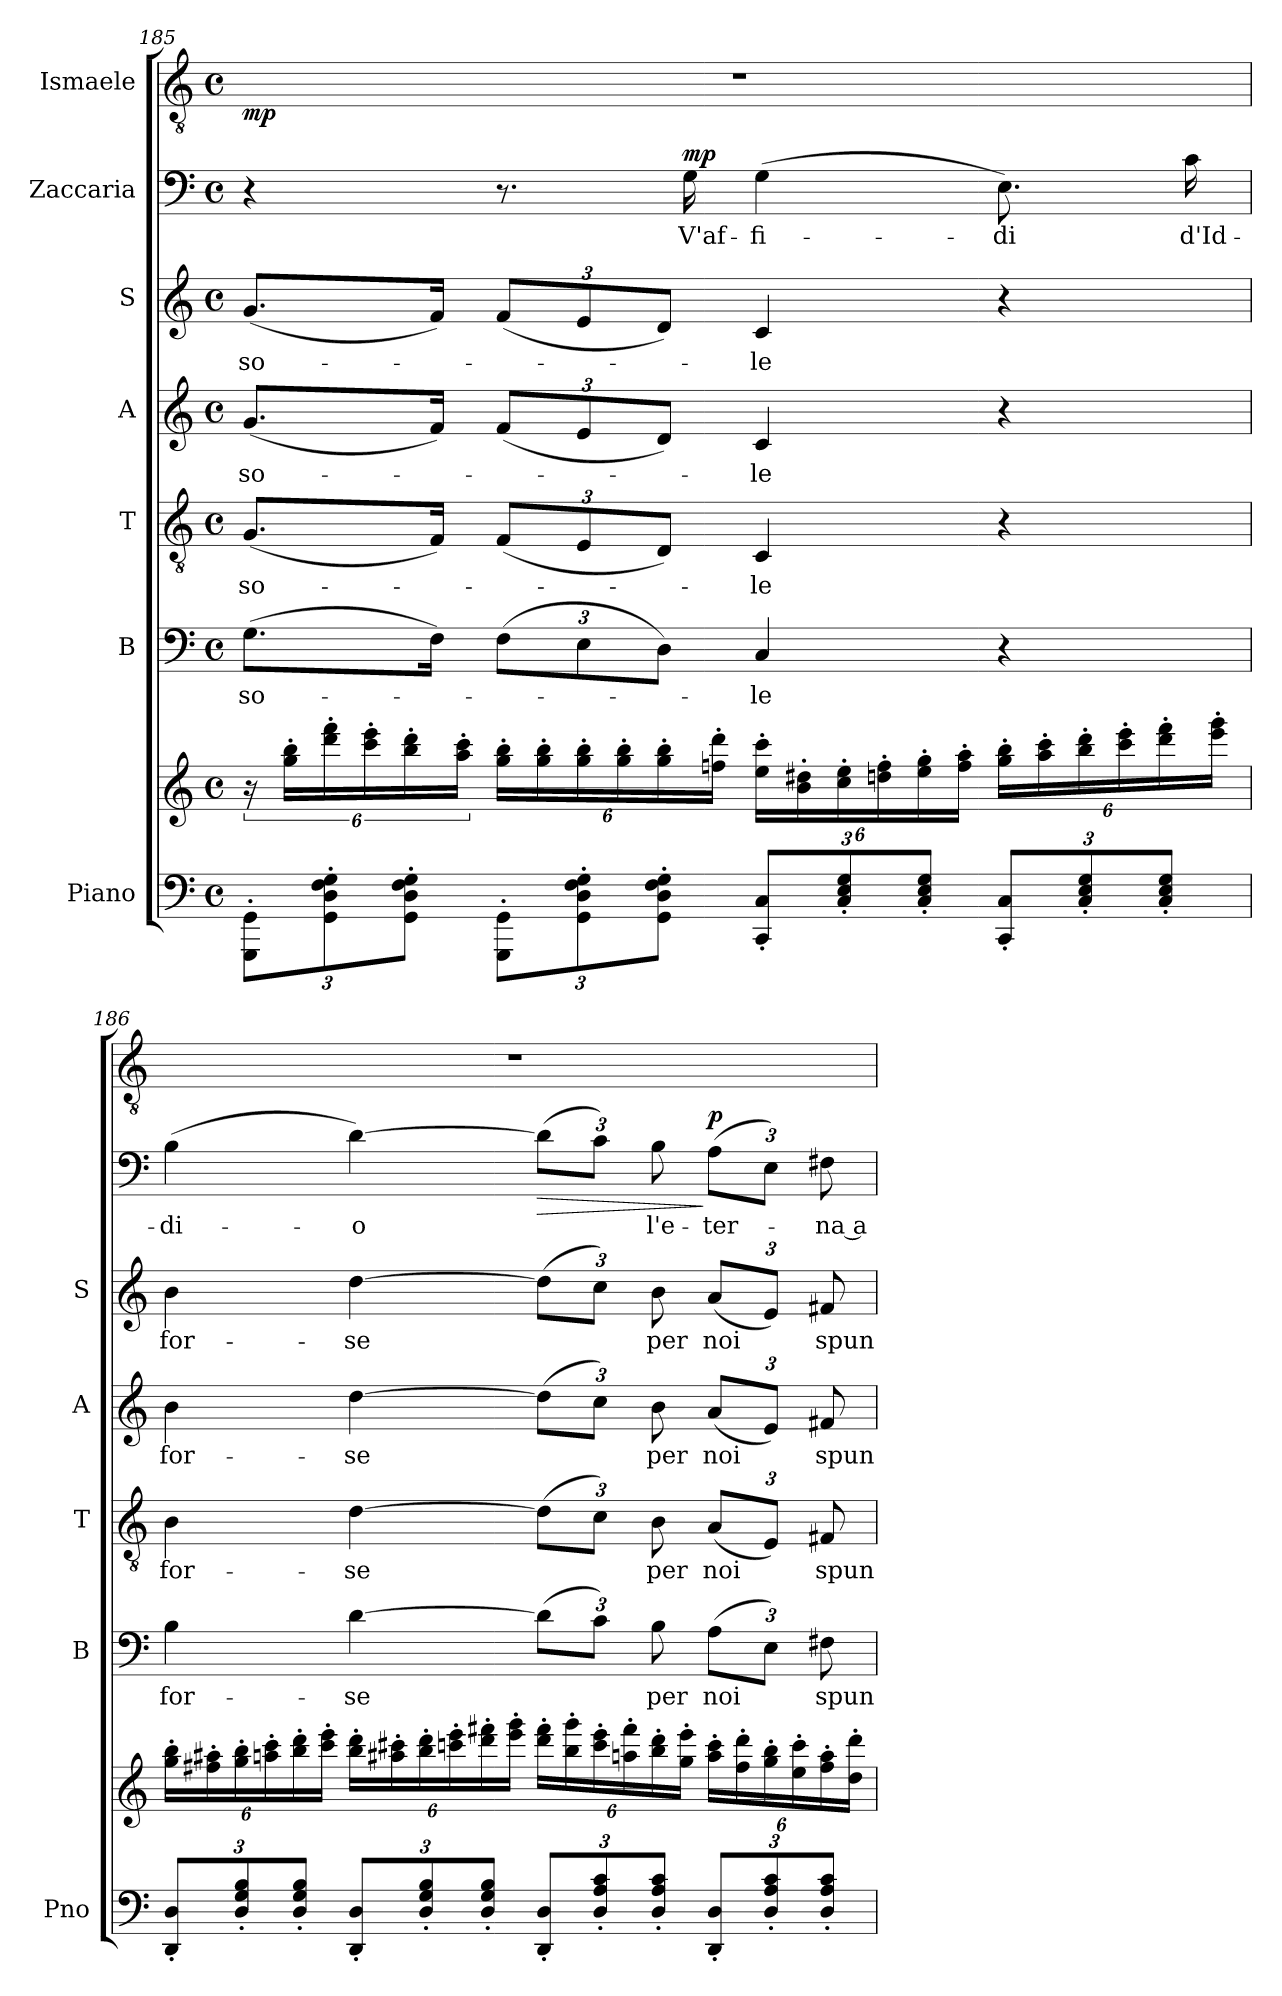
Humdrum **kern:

**kern	**kern	**kern	**text	**kern	**text	**kern	**text	**kern	**text	**kern	**text	**dynam	**kern	**dynam
*part7	*part7	*part6	*part6	*part5	*part5	*part4	*part4	*part3	*part3	*part2	*part2	*part2	*part1	*part1
*staff8	*staff7	*staff6	*staff6	*staff5	*staff5	*staff4	*staff4	*staff3	*staff3	*staff2	*staff2	*staff2	*staff1	*staff1
*I"Piano	*	*I"B	*	*I"T	*	*I"A	*	*I"S	*	*I"Zaccaria	*	*	*I"Ismaele	*
*I'Pno	*	*I'B	*	*I'T	*	*I'A	*	*I'S	*	*	*	*	*	*
!!LO:PB:g=z
*clefF4	*clefG2	*clefF4	*	*clefGv2	*	*clefG2	*	*clefG2	*	*clefF4	*	*	*clefGv2	*
*k[]	*k[]	*k[]	*	*k[]	*	*k[]	*	*k[]	*	*k[]	*	*	*k[]	*
*M4/4	*M4/4	*M4/4	*	*M4/4	*	*M4/4	*	*M4/4	*	*M4/4	*	*	*M4/4	*
*met(c)	*met(c)	*met(c)	*	*met(c)	*	*met(c)	*	*met(c)	*	*met(c)	*	*	*met(c)	*
*Xbrackettup	*	*	*	*	*	*	*	*	*	*	*	*	*	*
=185	=185	=185	=185	=185	=185	=185	=185	=185	=185	=185	=185	=185	=185	=185
!	!	!	!LO:LY:b	!	!LO:LY:b	!	!LO:LY:b	!	!LO:LY:b	!	!	!	!	!LO:DY:b
12GGG\' 12GG\'L	24r	(8.G\L	so-	(>8.G/L	so-	(>8.g/L	so-	(>8.g/L	so-	4r	.	.	1r	mp
.	24gg!\' 24bb!\'LL	.	.	.	.	.	.	.	.	.	.	.	.	.
12GG\' 12D\' 12F\' 12G\'	24ddd!\' 24fff!\'	.	.	.	.	.	.	.	.	.	.	.	.	.
.	24ccc!\' 24eee!\'	.	.	.	.	.	.	.	.	.	.	.	.	.
12GG\' 12D\' 12F\' 12G\'J	24bb!\' 24ddd!\'	.	.	.	.	.	.	.	.	.	.	.	.	.
.	.	16F\Jk)	.	16F/Jk)	.	16f/Jk)	.	16f/Jk)	.	.	.	.	.	.
.	24aa!\' 24ccc!\'JJ	.	.	.	.	.	.	.	.	.	.	.	.	.
*	*Xbrackettup	*Xbrackettup	*	*Xbrackettup	*	*Xbrackettup	*	*Xbrackettup	*	*	*	*	*	*
12GGG\' 12GG\'L	24gg!\' 24bb!\'LL	(12F\L	.	(>12F/L	.	(>12f/L	.	(>12f/L	.	8.r	.	.	.	.
.	24gg!\' 24bb!\'	.	.	.	.	.	.	.	.	.	.	.	.	.
12GG\' 12D\' 12F\' 12G\'	24gg!\' 24bb!\'	12E\	.	12E/	.	12e/	.	12e/	.	.	.	.	.	.
.	24gg!\' 24bb!\'	.	.	.	.	.	.	.	.	.	.	.	.	.
12GG\' 12D\' 12F\' 12G\'J	24gg!\' 24bb!\'	12D\J)	.	12D/J)	.	12d/J)	.	12d/J)	.	.	.	.	.	.
!	!	!	!	!	!	!	!	!	!	!	!LO:LY:b	!LO:DY:a	!	!
.	.	.	.	.	.	.	.	.	.	16G\	V'af-	mp	.	.
.	24ffn!\' 24ddd!\'JJ	.	.	.	.	.	.	.	.	.	.	.	.	.
!	!	!	!LO:LY:b	!	!LO:LY:b	!	!LO:LY:b	!	!LO:LY:b	!	!LO:LY:b	!	!	!
12CC/' 12C/'L	24ee!\' 24ccc!\'LL	4C/	-le	4C/	-le	4c/	-le	4c/	-le	(4G\	-fi-	.	.	.
.	24b!\' 24dd#X!\'	.	.	.	.	.	.	.	.	.	.	.	.	.
12C/' 12E/' 12G/'	24cc!\' 24ee!\'	.	.	.	.	.	.	.	.	.	.	.	.	.
.	24ddn!\' 24ff!\'	.	.	.	.	.	.	.	.	.	.	.	.	.
12C/' 12E/' 12G/'J	24ee!\' 24gg!\'	.	.	.	.	.	.	.	.	.	.	.	.	.
.	24ff!\' 24aa!\'JJ	.	.	.	.	.	.	.	.	.	.	.	.	.
!	!	!	!	!	!	!	!	!	!	!	!LO:LY:b	!	!	!
12CC/' 12C/'L	24gg!\' 24bb!\'LL	4r	.	4r	.	4r	.	4r	.	8.E\)	-di	.	.	.
.	24aa!\' 24ccc!\'	.	.	.	.	.	.	.	.	.	.	.	.	.
12C/' 12E/' 12G/'	24bb!\' 24ddd!\'	.	.	.	.	.	.	.	.	.	.	.	.	.
.	24ccc!\' 24eee!\'	.	.	.	.	.	.	.	.	.	.	.	.	.
12C/' 12E/' 12G/'J	24ddd!\' 24fff!\'	.	.	.	.	.	.	.	.	.	.	.	.	.
!	!	!	!	!	!	!	!	!	!	!	!LO:LY:b	!	!	!
.	.	.	.	.	.	.	.	.	.	16c\	d'Id-	.	.	.
.	24eee!\' 24ggg!\'JJ	.	.	.	.	.	.	.	.	.	.	.	.	.
!!LO:PB:g=z
=186	=186	=186	=186	=186	=186	=186	=186	=186	=186	=186	=186	=186	=186	=186
!	!	!	!LO:LY:b	!	!LO:LY:b	!	!LO:LY:b	!	!LO:LY:b	!	!LO:LY:b	!	!	!
12DD/' 12D/'L	24gg!\' 24bb!\'LL	4B\	for-	4B\	for-	4b\	for-	4b\	for-	(4B\	-di-	.	1r	.
.	24ff#X!\' 24aa#X!\'	.	.	.	.	.	.	.	.	.	.	.	.	.
12D/' 12G/' 12B/'	24gg!\' 24bb!\'	.	.	.	.	.	.	.	.	.	.	.	.	.
.	24aan!\' 24ccc!\'	.	.	.	.	.	.	.	.	.	.	.	.	.
12D/' 12G/' 12B/'J	24bb!\' 24ddd!\'	.	.	.	.	.	.	.	.	.	.	.	.	.
.	24ccc!\' 24eee!\'JJ	.	.	.	.	.	.	.	.	.	.	.	.	.
!	!	!	!LO:LY:b	!	!LO:LY:b	!	!LO:LY:b	!	!LO:LY:b	!	!LO:LY:b	!	!	!
12DD/' 12D/'L	24bb!\' 24ddd!\'LL	[4d\	-se	[4d\	-se	[4dd\	-se	[4dd\	-se	[4d\)	-o	.	.	.
.	24aa#X!\' 24ccc#X!\'	.	.	.	.	.	.	.	.	.	.	.	.	.
12D/' 12G/' 12B/'	24bb!\' 24ddd!\'	.	.	.	.	.	.	.	.	.	.	.	.	.
.	24cccn!\' 24eee!\'	.	.	.	.	.	.	.	.	.	.	.	.	.
12D/' 12G/' 12B/'J	24ddd!\' 24fff#X!\'	.	.	.	.	.	.	.	.	.	.	.	.	.
.	24eee!\' 24ggg!\'JJ	.	.	.	.	.	.	.	.	.	.	.	.	.
*	*	*	*	*	*	*	*	*	*	*Xbrackettup	*	*	*	*
!	!	!	!	!	!	!	!	!	!	!	!	!LO:HP:b	!	!
12DD/' 12D/'L	24ddd!\' 24fff#!\'LL	(12d\L]	.	(12d\L]	.	(12dd\L]	.	(12dd\L]	.	(12d\L]	.	>	.	.
.	24bb!\' 24ggg!\'	.	.	.	.	.	.	.	.	.	.	.	.	.
12D/' 12A/' 12c/'	24ccc!\' 24eee!\'	12c\J)	.	12c\J)	.	12cc\J)	.	12cc\J)	.	12c\J)	.	.	.	.
.	24aan!\' 24fff#!\'	.	.	.	.	.	.	.	.	.	.	.	.	.
!	!	!	!LO:LY:b	!	!LO:LY:b	!	!LO:LY:b	!	!LO:LY:b	!	!LO:LY:b	!	!	!
12D/' 12A/' 12c/'J	24bb!\' 24ddd!\'	12B\	per	12B\	per	12b\	per	12b\	per	12B\	l'e-	.	.	.
.	24gg!\' 24eee!\'JJ	.	.	.	.	.	.	.	.	.	.	.	.	.
!	!	!	!LO:LY:b	!	!LO:LY:b	!	!LO:LY:b	!	!LO:LY:b	!	!LO:LY:b	!LO:DY:n=1:a	!	!
12DD/' 12D/'L	24aa!\' 24ccc!\'LL	(>12A\L	noi	(>12A/L	noi	(>12a/L	noi	(>12a/L	noi	(>12A\L	-ter-	] p	.	.
.	24ff#!\' 24ddd!\'	.	.	.	.	.	.	.	.	.	.	.	.	.
12D/' 12A/' 12c/'	24gg!\' 24bb!\'	12E\J)	.	12E/J)	.	12e/J)	.	12e/J)	.	12E\J)	.	.	.	.
.	24ee!\' 24ccc!\'	.	.	.	.	.	.	.	.	.	.	.	.	.
!	!	!	!LO:LY:b	!	!LO:LY:b	!	!LO:LY:b	!	!LO:LY:b	!	!LO:LY:b	!	!	!
12D/' 12A/' 12c/'J	24ff#!\' 24aa!\'	12F#X\	spun-	12F#X/	spun-	12f#X/	spun-	12f#X/	spun-	12F#X\	na a-	.	.	.
.	24dd!\' 24ddd!\'JJ	.	.	.	.	.	.	.	.	.	.	.	.	.
=	=	=	=	=	=	=	=	=	=	=	=	=	=	=
*-	*-	*-	*-	*-	*-	*-	*-	*-	*-	*-	*-	*-	*-	*-
